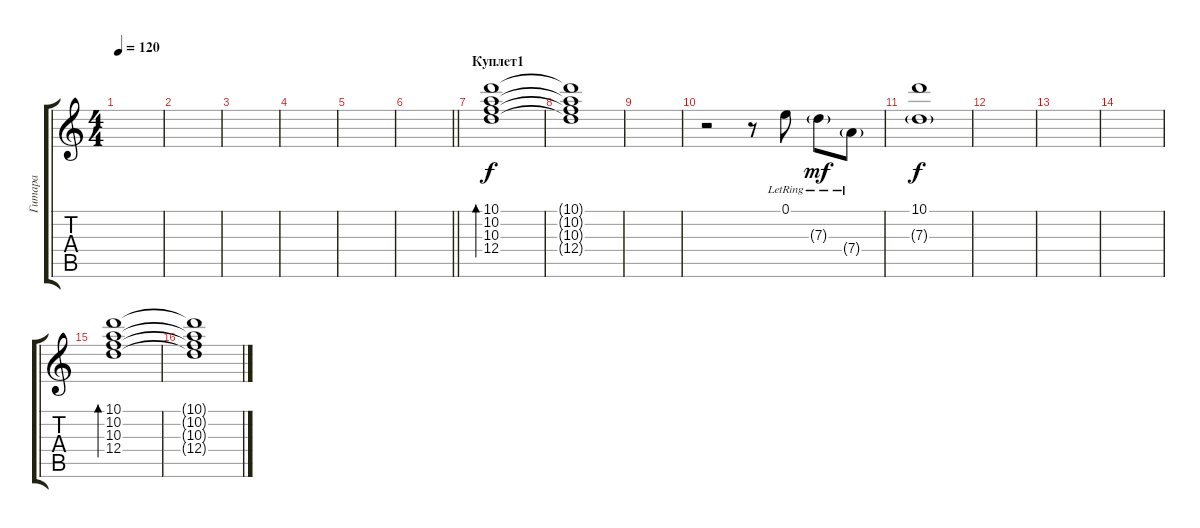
\track ("Гитара" "Гитара") {instrument electricguitarmuted}
\staff {score tabs}
\tuning (E4 B3 G3 D3 A2 E2) {hide}
\ts (4 4)
\tempo 120
\clef g2
\ks c
|
|
|
|
|
\barLineRight lightlight
|
\section ("" "Куплет1")
(10.1 10.2 10.3 12.4).1{bd 120} |
(10.1{t} 10.2{t} 10.3{t} 12.4{t}).1 |
|
r.2 r.8 0.1{lr}.8 7.3{g lr}.8{dy mf} 7.4{g lr}.8 |
(10.1 7.3{g}).1{dy f} |
|
|
|
(10.1 10.2 10.3 12.4).1{bd 120} |
(10.1{t} 10.2{t} 10.3{t} 12.4{t}).1
